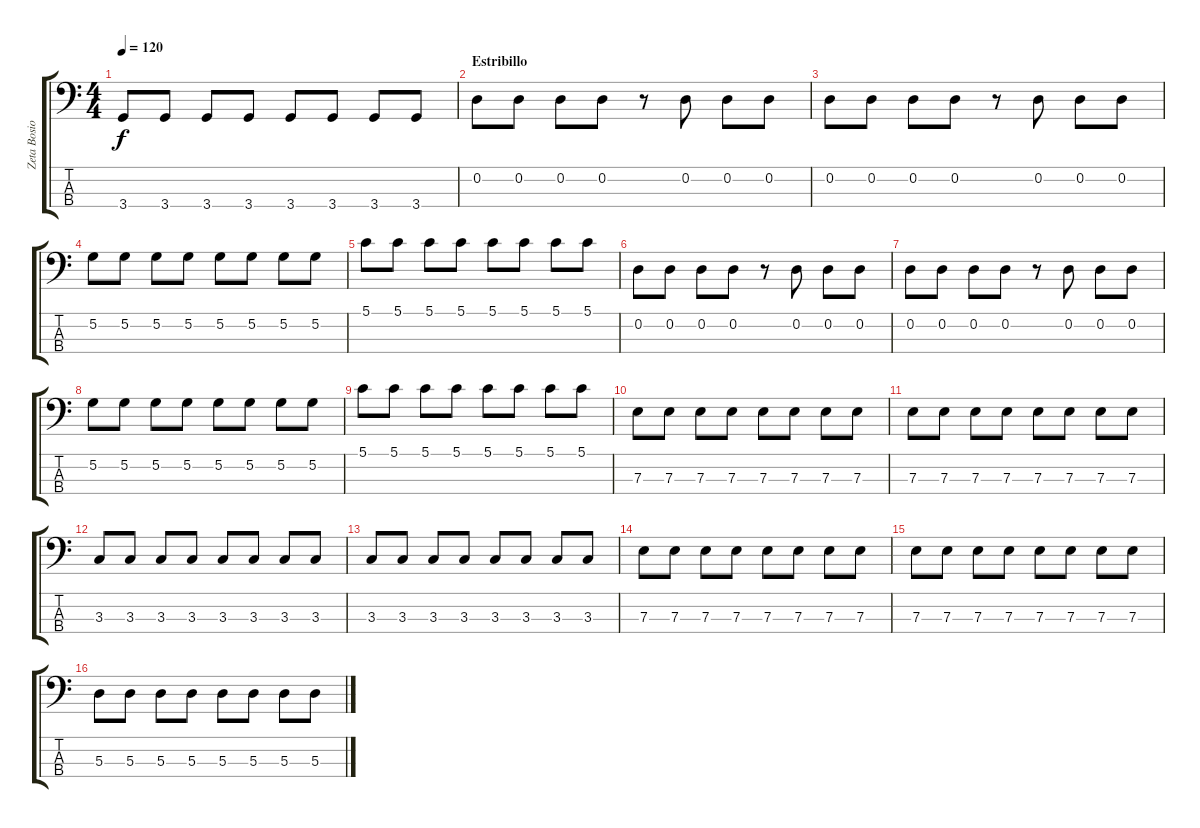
\track ("Zeta Bosio" "Zeta Bosio") {instrument electricbasspick}
\staff {score tabs}
\tuning (G2 D2 A1 E1) {hide}
\ts (4 4)
\tempo 120
\clef f4
\ks c
3.4.8{dy f} 3.4.8 3.4.8 3.4.8 3.4.8 3.4.8 3.4.8 3.4.8 |
\section ("" "Estribillo")
0.2.8 0.2.8 0.2.8 0.2.8 r.8 0.2.8 0.2.8 0.2.8 |
0.2.8 0.2.8 0.2.8 0.2.8 r.8 0.2.8 0.2.8 0.2.8 |
5.2.8 5.2.8 5.2.8 5.2.8 5.2.8 5.2.8 5.2.8 5.2.8 |
5.1.8 5.1.8 5.1.8 5.1.8 5.1.8 5.1.8 5.1.8 5.1.8 |
0.2.8 0.2.8 0.2.8 0.2.8 r.8 0.2.8 0.2.8 0.2.8 |
0.2.8 0.2.8 0.2.8 0.2.8 r.8 0.2.8 0.2.8 0.2.8 |
5.2.8 5.2.8 5.2.8 5.2.8 5.2.8 5.2.8 5.2.8 5.2.8 |
5.1.8 5.1.8 5.1.8 5.1.8 5.1.8 5.1.8 5.1.8 5.1.8 |
7.3.8 7.3.8 7.3.8 7.3.8 7.3.8 7.3.8 7.3.8 7.3.8 |
7.3.8 7.3.8 7.3.8 7.3.8 7.3.8 7.3.8 7.3.8 7.3.8 |
3.3.8 3.3.8 3.3.8 3.3.8 3.3.8 3.3.8 3.3.8 3.3.8 |
3.3.8 3.3.8 3.3.8 3.3.8 3.3.8 3.3.8 3.3.8 3.3.8 |
7.3.8 7.3.8 7.3.8 7.3.8 7.3.8 7.3.8 7.3.8 7.3.8 |
7.3.8 7.3.8 7.3.8 7.3.8 7.3.8 7.3.8 7.3.8 7.3.8 |
5.3.8 5.3.8 5.3.8 5.3.8 5.3.8 5.3.8 5.3.8 5.3.8
